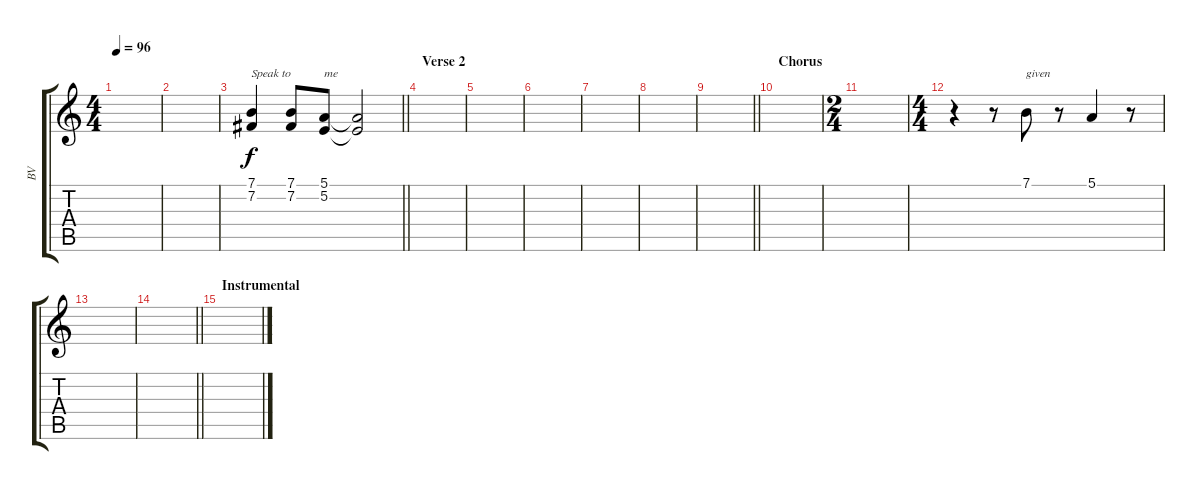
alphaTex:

\track ("BV" "BV") {instrument brightacousticpiano}
\staff {score tabs}
\tuning (E4 B3 G3 D3 A2 E2) {hide}
\ts (4 4)
\tempo 96
\clef g2
\ks c
|
|
\barLineRight lightlight
(7.1 7.2).4{txt "Speak to"} (7.1 7.2).8 (5.1 5.2).8{txt "me"} (5.1{t} 5.2{t}).2 |
\section ("" "Verse 2")
|
|
|
|
|
\barLineRight lightlight
|
\section ("" "Chorus")
|
\ts (2 4)
|
\ts (4 4)
r.4 r.8 7.1.8{txt "given"} r.8 5.1.4 r.8 |
|
\barLineRight lightlight
|
\section ("" "Instrumental")
